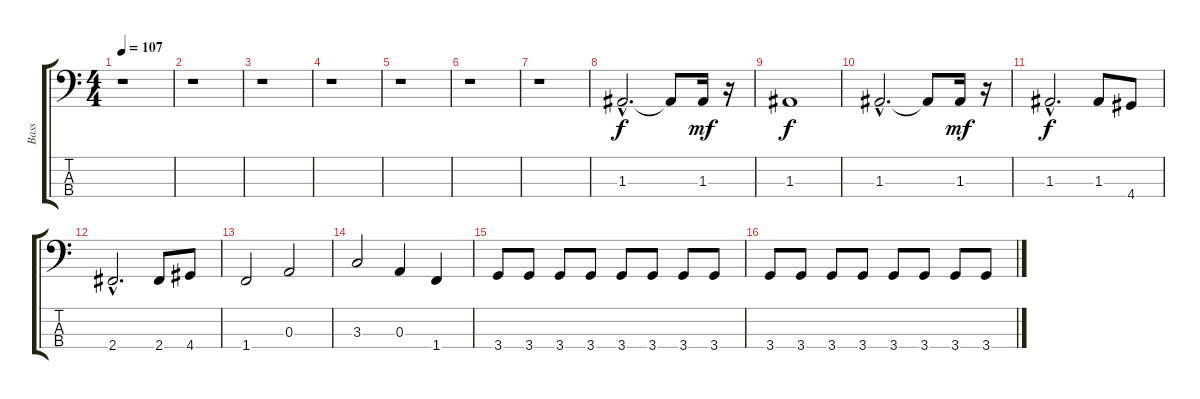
\track ("Bass" "Bass") {instrument electricbassfinger}
\staff {score tabs}
\tuning (G2 D2 A1 E1) {hide}
\ts (4 4)
\tempo 107
\clef f4
\ks c
r.1{dy f instrument electricbassfinger} |
r.1 |
r.1 |
r.1 |
r.1 |
r.1 |
r.1 |
1.3{hac}.2{d} 1.3{t}.8 1.3.16{dy mf} r.16 |
1.3.1{dy f} |
1.3{hac}.2{d} 1.3{t}.8 1.3.16{dy mf} r.16 |
1.3{hac}.2{d dy f} 1.3.8 4.4.8 |
2.4{hac}.2{d} 2.4.8 4.4.8 |
1.4.2 0.3.2 |
3.3.2 0.3.4 1.4.4 |
3.4.8 3.4.8 3.4.8 3.4.8 3.4.8 3.4.8 3.4.8 3.4.8 |
3.4.8 3.4.8 3.4.8 3.4.8 3.4.8 3.4.8 3.4.8 3.4.8
